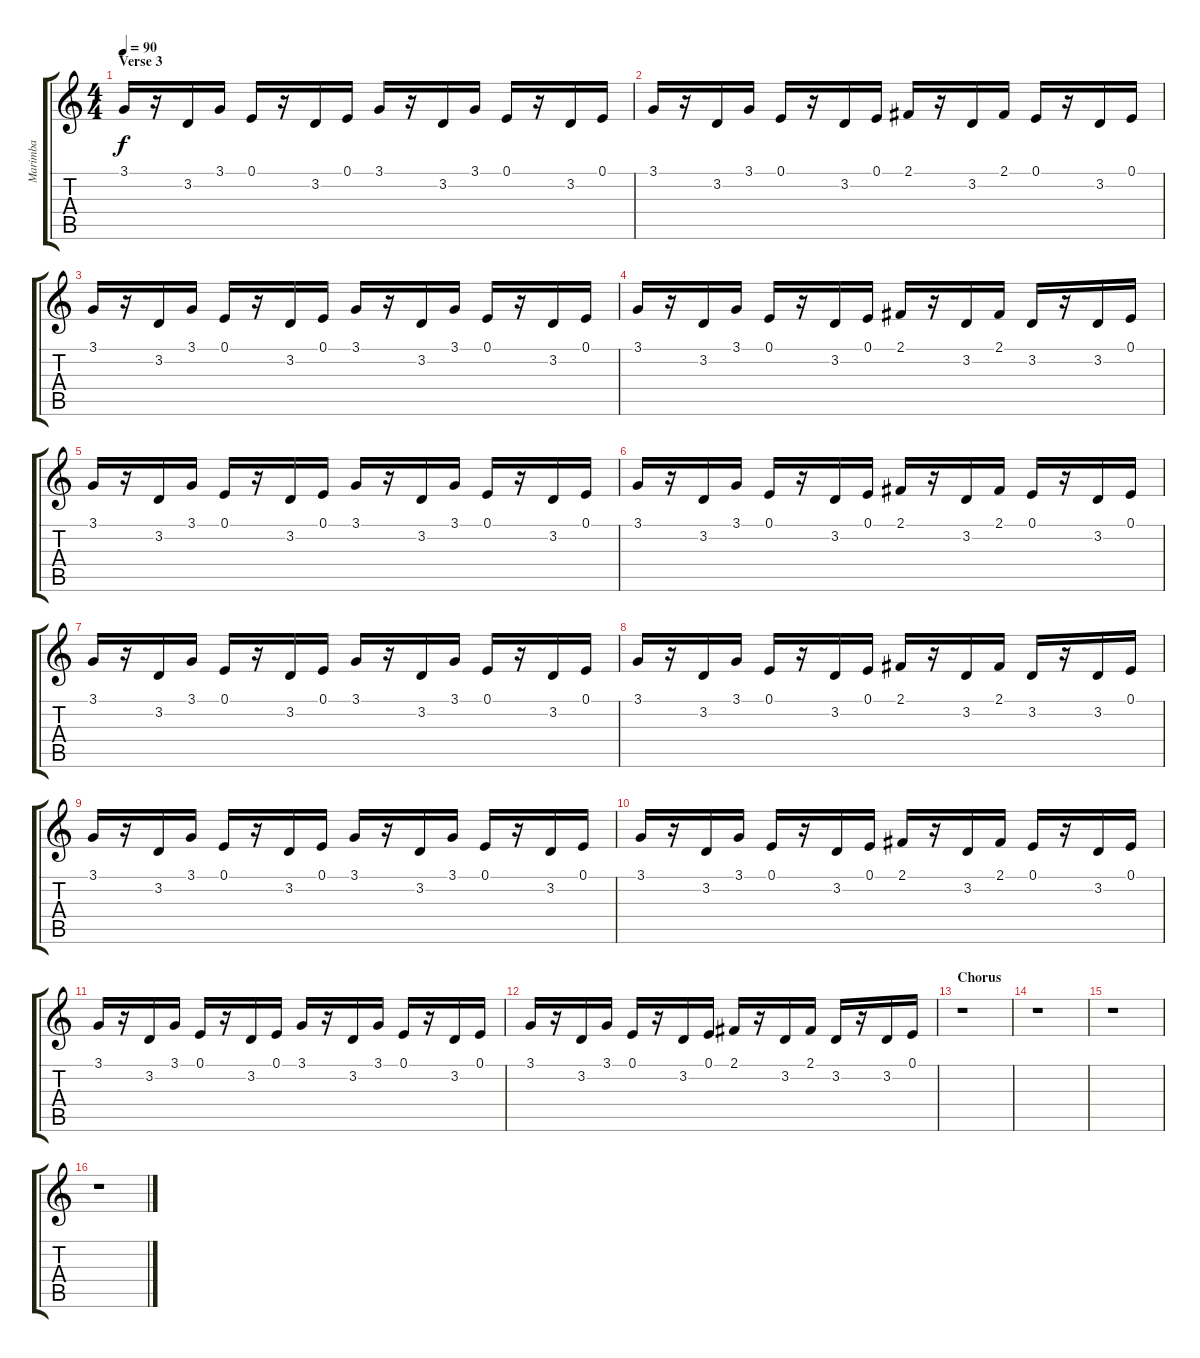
\track ("Marimba" "Marimba") {instrument marimba}
\staff {score tabs}
\tuning (E4 B3 G3 D3 A2 E2) {hide}
\ts (4 4)
\section ("" "Verse 3")
\tempo 90
\clef g2
\ks c
3.1.16{dy f balance 16} r.16 3.2.16 3.1.16 0.1.16{balance 12} r.16 3.2.16 0.1.16 3.1.16{balance 10} r.16 3.2.16 3.1.16 0.1.16{balance 8} r.16 3.2.16 0.1.16 |
3.1.16{balance 5} r.16 3.2.16 3.1.16 0.1.16{balance 2} r.16 3.2.16 0.1.16 2.1.16{balance 0} r.16 3.2.16 2.1.16 0.1.16{balance 2} r.16 3.2.16 0.1.16 |
3.1.16{balance 5} r.16 3.2.16 3.1.16 0.1.16{balance 8} r.16 3.2.16 0.1.16 3.1.16{balance 10} r.16 3.2.16 3.1.16 0.1.16{balance 11} r.16 3.2.16 0.1.16 |
3.1.16{balance 12} r.16 3.2.16 3.1.16 0.1.16{balance 14} r.16 3.2.16 0.1.16 2.1.16{balance 15} r.16 3.2.16 2.1.16 3.2.16{balance 16} r.16 3.2.16 0.1.16 |
3.1.16{balance 16} r.16 3.2.16 3.1.16 0.1.16{balance 12} r.16 3.2.16 0.1.16 3.1.16{balance 10} r.16 3.2.16 3.1.16 0.1.16{balance 8} r.16 3.2.16 0.1.16 |
3.1.16{balance 5} r.16 3.2.16 3.1.16 0.1.16{balance 2} r.16 3.2.16 0.1.16 2.1.16{balance 0} r.16 3.2.16 2.1.16 0.1.16{balance 2} r.16 3.2.16 0.1.16 |
3.1.16{balance 5} r.16 3.2.16 3.1.16 0.1.16{balance 8} r.16 3.2.16 0.1.16 3.1.16{balance 10} r.16 3.2.16 3.1.16 0.1.16{balance 11} r.16 3.2.16 0.1.16 |
3.1.16{balance 12} r.16 3.2.16 3.1.16 0.1.16{balance 14} r.16 3.2.16 0.1.16 2.1.16{balance 15} r.16 3.2.16 2.1.16 3.2.16{balance 16} r.16 3.2.16 0.1.16 |
3.1.16{balance 16} r.16 3.2.16 3.1.16 0.1.16{balance 12} r.16 3.2.16 0.1.16 3.1.16{balance 10} r.16 3.2.16 3.1.16 0.1.16{balance 8} r.16 3.2.16 0.1.16 |
3.1.16{balance 5} r.16 3.2.16 3.1.16 0.1.16{balance 2} r.16 3.2.16 0.1.16 2.1.16{balance 0} r.16 3.2.16 2.1.16 0.1.16{balance 2} r.16 3.2.16 0.1.16 |
3.1.16{balance 5} r.16 3.2.16 3.1.16 0.1.16{balance 8} r.16 3.2.16 0.1.16 3.1.16{balance 10} r.16 3.2.16 3.1.16 0.1.16{balance 11} r.16 3.2.16 0.1.16 |
3.1.16{balance 12} r.16 3.2.16 3.1.16 0.1.16{balance 14} r.16 3.2.16 0.1.16 2.1.16{balance 15} r.16 3.2.16 2.1.16 3.2.16{balance 16} r.16 3.2.16 0.1.16 |
\section ("" "Chorus")
r.1 |
r.1 |
r.1 |
r.1
